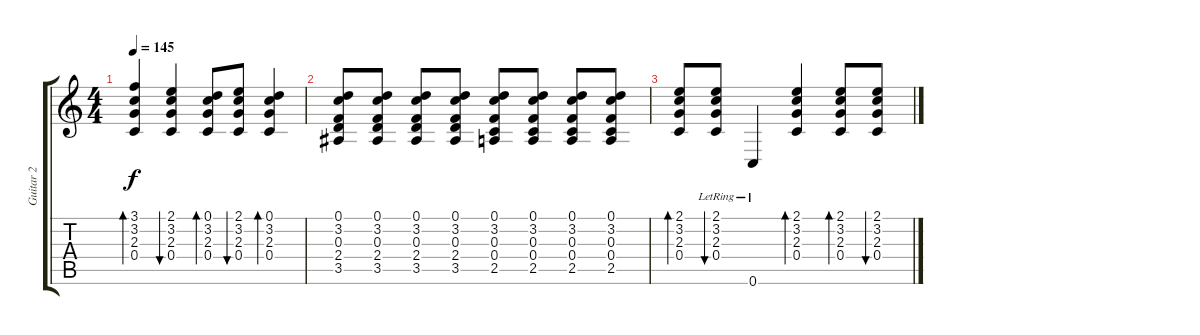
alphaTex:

\track ("Guitar 2" "Guitar 2") {instrument acousticguitarsteel}
\staff {score tabs}
\tuning (D4 A3 F3 C3 G2 C2) {hide}
\ts (4 4)
\tempo 145
\clef g2
\ks c
(3.1 3.2 2.3 0.4).4{bd 120 dy f} (2.1 3.2 2.3 0.4).4{bu 120} (0.1 3.2 2.3 0.4).8{bd 120} (2.1 3.2 2.3 0.4).8{bu 120} (0.1 3.2 2.3 0.4).4{bd 120} |
(0.1 3.2 0.3 2.4 3.5).8 (0.1 3.2 0.3 2.4 3.5).8 (0.1 3.2 0.3 2.4 3.5).8 (0.1 3.2 0.3 2.4 3.5).8 (0.1 3.2 0.3 0.4 2.5).8 (0.1 3.2 0.3 0.4 2.5).8 (0.1 3.2 0.3 0.4 2.5).8 (0.1 3.2 0.3 0.4 2.5).8 |
(2.1 3.2 2.3 0.4).8{bd 120} (2.1 3.2{lr} 2.3{lr} 0.4{lr}).8{bu 120} 0.6{lr}.4 (2.1 3.2 2.3 0.4).4{bd 120} (2.1 3.2 2.3 0.4).8{bd 120} (2.1 3.2 2.3 0.4).8{bu 120}
